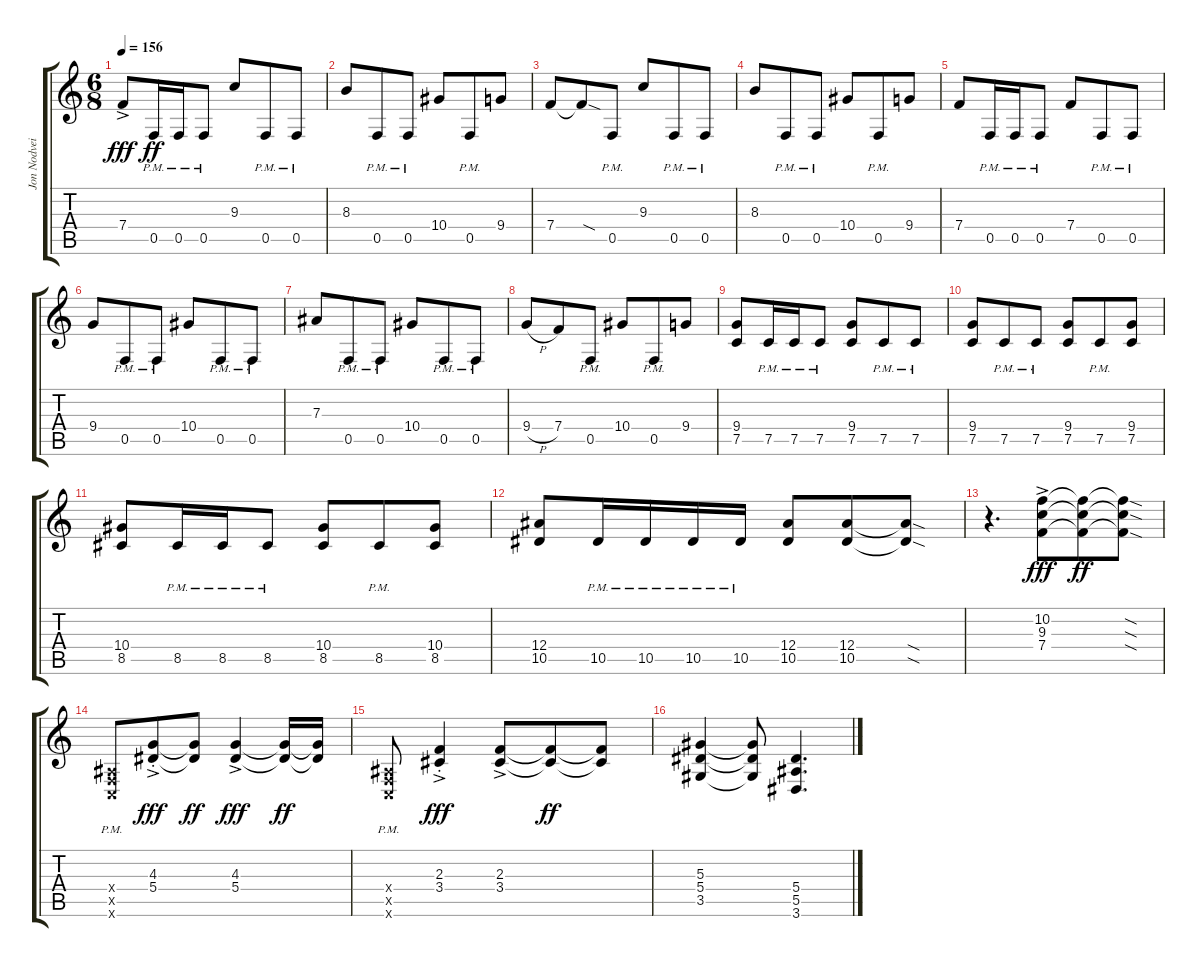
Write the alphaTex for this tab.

\track ("Jon Nodveidt (Rhythm 1)" "Jon Nodvei") {instrument distortionguitar}
\staff {score tabs}
\tuning (C4 G3 Eb3 Bb2 F2 C2) {hide}
\ts (6 8)
\tempo 156
\clef g2
\ks c
7.4{ac}.8{dy fff} 0.5{pm}.16{dy ff} 0.5{pm}.16 0.5{pm}.8 9.3.8 0.5{pm}.8 0.5{pm}.8 |
8.3.8 0.5{pm}.8 0.5{pm}.8 10.4.8 0.5{pm}.8 9.4.8 |
7.4.8 7.4{sod t}.8 0.5{pm}.8 9.3.8 0.5{pm}.8 0.5{pm}.8 |
8.3.8 0.5{pm}.8 0.5{pm}.8 10.4.8 0.5{pm}.8 9.4.8 |
7.4.8 0.5{pm}.16 0.5{pm}.16 0.5{pm}.8 7.4.8 0.5{pm}.8 0.5{pm}.8 |
9.4.8 0.5{pm}.8 0.5{pm}.8 10.4.8 0.5{pm}.8 0.5{pm}.8 |
7.3.8 0.5{pm}.8 0.5{pm}.8 10.4.8 0.5{pm}.8 0.5{pm}.8 |
9.4{h}.8 7.4.8 0.5{pm}.8 10.4.8 0.5{pm}.8 9.4.8 |
(9.4 7.5).8 7.5{pm}.16 7.5{pm}.16 7.5{pm}.8 (9.4 7.5).8 7.5{pm}.8 7.5{pm}.8 |
(9.4 7.5).8 7.5{pm}.8 7.5{pm}.8 (9.4 7.5).8 7.5{pm}.8 (9.4 7.5).8 |
(10.4 8.5).8 8.5{pm}.16 8.5{pm}.16 8.5{pm}.8 (10.4 8.5).8 8.5{pm}.8 (10.4 8.5).8 |
(12.4 10.5).8 10.5{pm}.16 10.5{pm}.16 10.5{pm}.16 10.5{pm}.16 (12.4 10.5).8 (12.4 10.5).8 (12.4{sod t} 10.5{sod t}).8 |
r.4{d} (10.2{ac} 9.3{ac} 7.4{ac}).8{dy fff} (10.2{t} 9.3{t} 7.4{t}).8{dy ff} (10.2{sod t} 9.3{sod t} 7.4{sod t}).8 |
(0.4{pm x} 0.5{pm x} 0.6{pm x}).8 (4.3{st} 5.4{ac st}).8{dy fff} (4.3{t} 5.4{t}).8{dy ff} (4.3{ac} 5.4{ac}).4{dy fff} (4.3{t} 5.4{t}).16{dy ff} (4.3{t} 5.4{t}).16 |
(0.4{pm x} 0.5{pm x} 0.6{pm x}).8 (2.3{st} 3.4{ac st}).4{dy fff} (2.3{ac} 3.4{ac}).8 (2.3{t} 3.4{t}).8{dy ff} (2.3{t} 3.4{t}).8 |
(5.3 5.4 3.5).4 (5.3{t} 5.4{t} 3.5{t}).8 (5.4 5.5 3.6).4{d}
